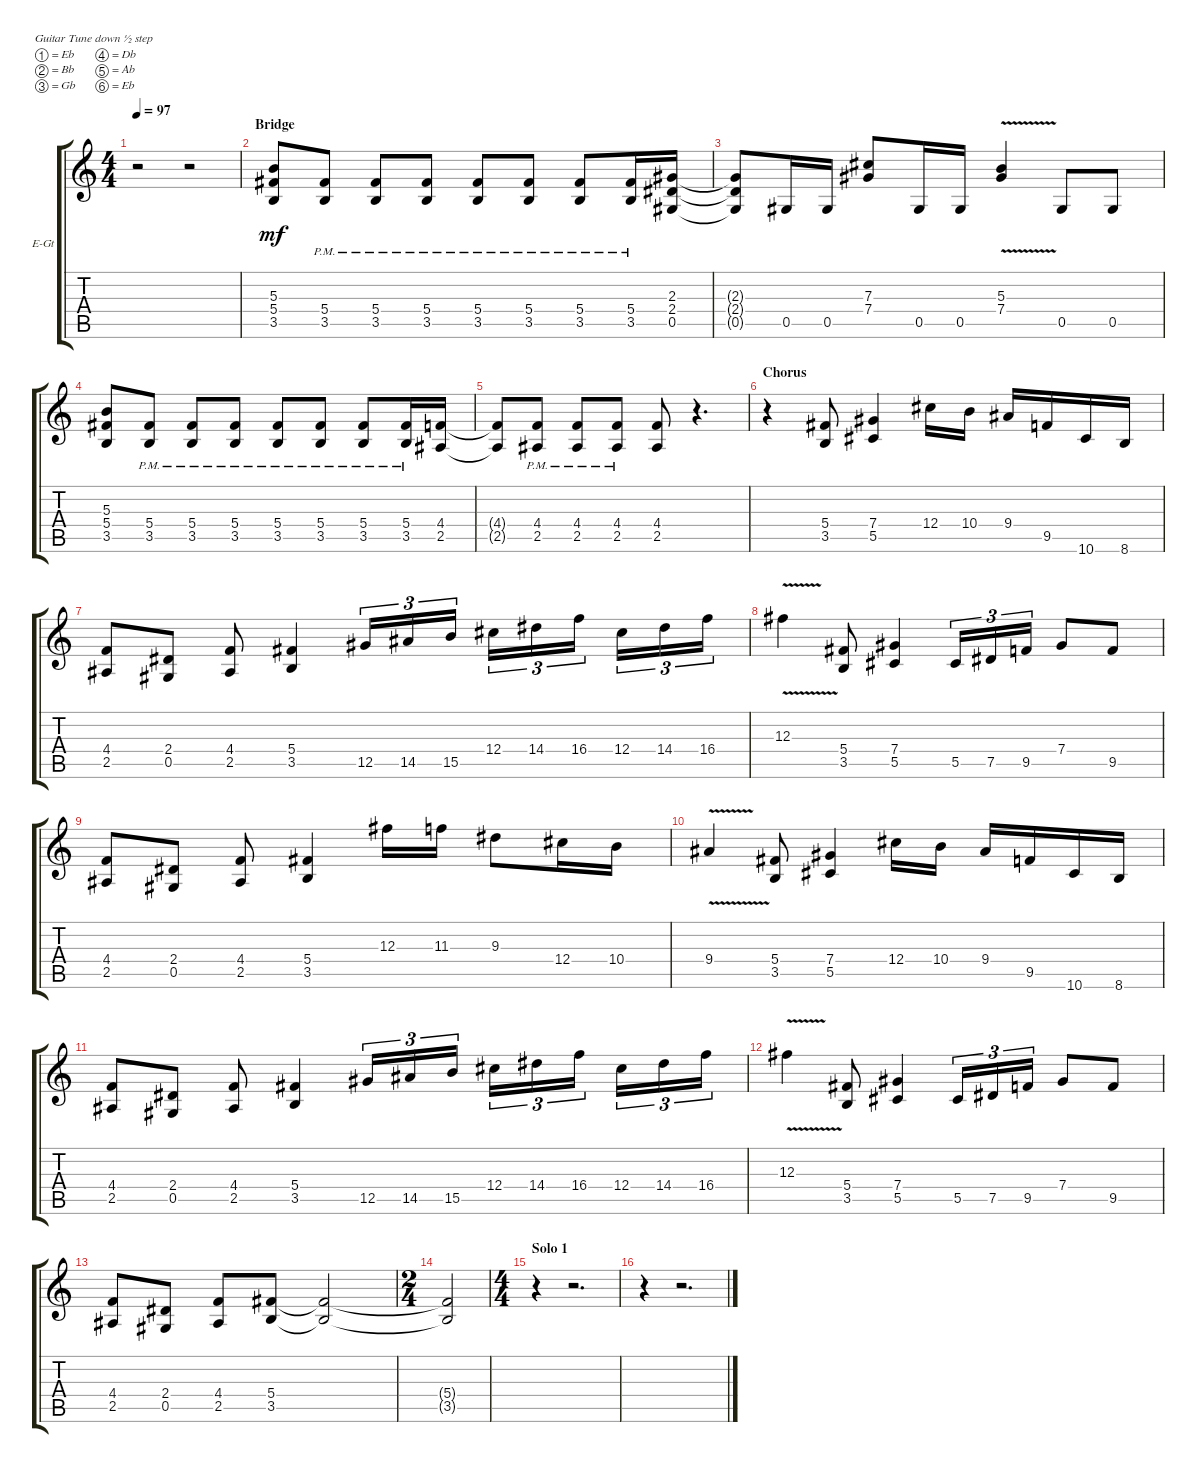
\bracketExtendMode groupsimilarinstruments
\firstSystemTrackNameOrientation horizontal
\otherSystemsTrackNameOrientation horizontal
\track ("Bruce Bouillet" "E-Gt") {instrument distortionguitar}
\staff {score tabs}
\tuning (Eb4 Bb3 Gb3 Db3 Ab2 Eb2)
\ts (4 4)
\tempo 97
\clef g2
\ks c
r.2{dy mf} r.2 |
\section ("" "Bridge")
(5.3 5.4 3.5).8 (5.4{pm} 3.5).8 (5.4{pm} 3.5).8 (5.4{pm} 3.5).8 (5.4{pm} 3.5).8 (5.4{pm} 3.5).8 (5.4{pm} 3.5).8 (5.4{pm} 3.5).16 (2.3 2.4 0.5).16 |
(2.3{t} 2.4{t} 0.5{t}).8 0.5.16 0.5.16 (7.3 7.4).8 0.5.16 0.5.16 (5.3 7.4{v}).4 0.5.8 0.5.8 |
(5.3 5.4 3.5).8 (5.4{pm} 3.5).8 (5.4{pm} 3.5).8 (5.4{pm} 3.5).8 (5.4{pm} 3.5).8 (5.4{pm} 3.5).8 (5.4{pm} 3.5).8 (5.4{pm} 3.5).16 (4.4 2.5).16 |
(4.4{t} 2.5{t}).8 (4.4{pm} 2.5).8 (4.4{pm} 2.5).8 (4.4{pm} 2.5).8 (4.4 2.5).8 r.4{d} |
\section ("" "Chorus")
r.4 (5.4 3.5).8 (7.4 5.5).4 12.4.16 10.4.16 9.4.16 9.5.16 10.6.16 8.6.16 |
(4.4 2.5).8 (2.4 0.5).8 (4.4 2.5).8 (5.4 3.5).4 12.5.16{tu (3 2)} 14.5.16{tu (3 2)} 15.5.16{tu (3 2)} 12.4.16{tu (3 2)} 14.4.16{tu (3 2)} 16.4.16{tu (3 2)} 12.4.16{tu (3 2)} 14.4.16{tu (3 2)} 16.4.16{tu (3 2)} |
12.3{v}.4 (5.4 3.5).8 (7.4 5.5).4 5.5.16{tu (3 2)} 7.5.16{tu (3 2)} 9.5.16{tu (3 2)} 7.4.8 9.5.8 |
(4.4 2.5).8 (2.4 0.5).8 (4.4 2.5).8 (5.4 3.5).4 12.3.16 11.3.16 9.3.8 12.4.16 10.4.16 |
9.4{v}.4 (5.4 3.5).8 (7.4 5.5).4 12.4.16 10.4.16 9.4.16 9.5.16 10.6.16 8.6.16 |
(4.4 2.5).8 (2.4 0.5).8 (4.4 2.5).8 (5.4 3.5).4 12.5.16{tu (3 2)} 14.5.16{tu (3 2)} 15.5.16{tu (3 2)} 12.4.16{tu (3 2)} 14.4.16{tu (3 2)} 16.4.16{tu (3 2)} 12.4.16{tu (3 2)} 14.4.16{tu (3 2)} 16.4.16{tu (3 2)} |
12.3{v}.4 (5.4 3.5).8 (7.4 5.5).4 5.5.16{tu (3 2)} 7.5.16{tu (3 2)} 9.5.16{tu (3 2)} 7.4.8 9.5.8 |
(4.4 2.5).8 (2.4 0.5).8 (4.4 2.5).8 (5.4 3.5).8 (5.4{t} 3.5{t}).2 |
\ts (2 4)
(5.4{t} 3.5{t}).2 |
\ts (4 4)
\section ("" "Solo 1")
r.4 r.2{d} |
r.4 r.2{d}
